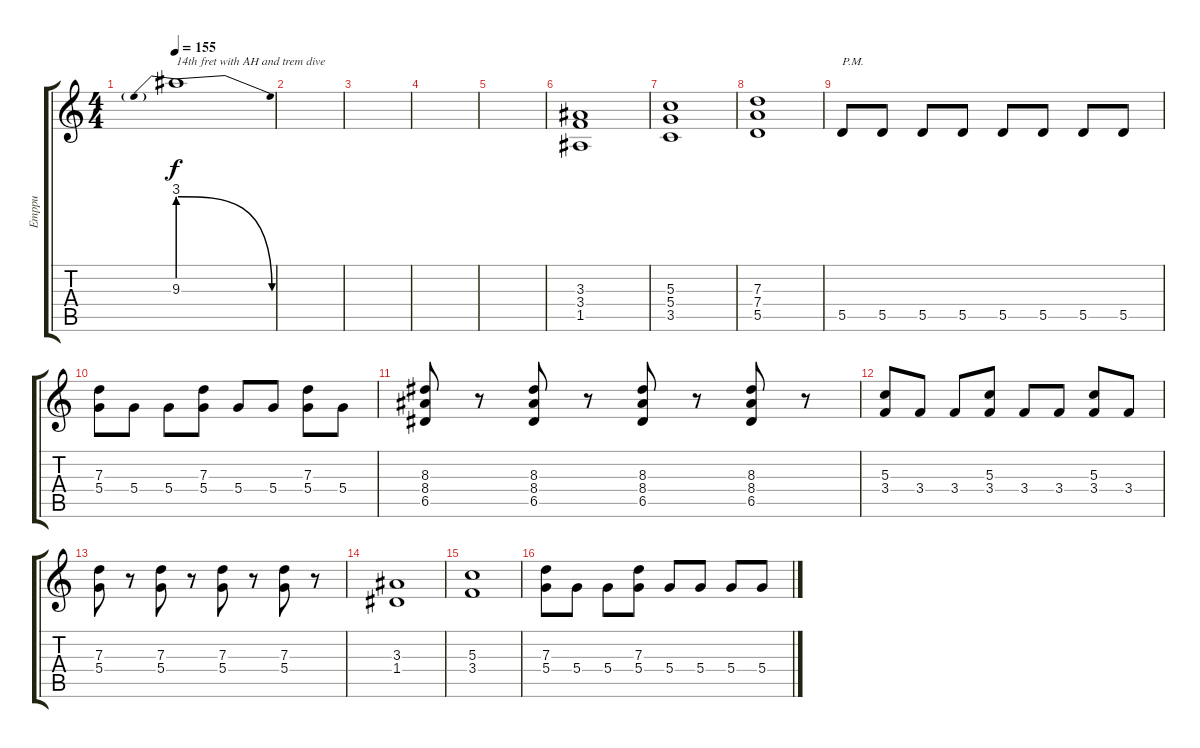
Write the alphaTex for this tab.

\track ("Emppu" "Emppu") {instrument distortionguitar}
\staff {score tabs}
\tuning (E4 B3 G3 D3 A2 E2) {hide}
\ts (4 4)
\tempo 155
\clef g2
\ks c
9.3{be (prebendrelease 0 12 60 0)}.1{txt "14th fret with AH and trem dive" dy f} |
|
|
|
|
(3.3 3.4 1.5).1{volume 13} |
(5.3 5.4 3.5).1 |
(7.3 7.4 5.5).1 |
5.5.8{txt "P.M."} 5.5.8 5.5.8 5.5.8 5.5.8 5.5.8 5.5.8 5.5.8 |
(7.3 5.4).8 5.4.8 5.4.8 (7.3 5.4).8 5.4.8 5.4.8 (7.3 5.4).8 5.4.8 |
(8.3 8.4 6.5).8 r.8 (8.3 8.4 6.5).8 r.8 (8.3 8.4 6.5).8 r.8 (8.3 8.4 6.5).8 r.8 |
(5.3 3.4).8 3.4.8 3.4.8 (5.3 3.4).8 3.4.8 3.4.8 (5.3 3.4).8 3.4.8 |
(7.3 5.4).8 r.8 (7.3 5.4).8 r.8 (7.3 5.4).8 r.8 (7.3 5.4).8 r.8 |
(3.3 1.4).1 |
(5.3 3.4).1 |
(7.3 5.4).8 5.4.8 5.4.8 (7.3 5.4).8 5.4.8 5.4.8 5.4.8 5.4.8
